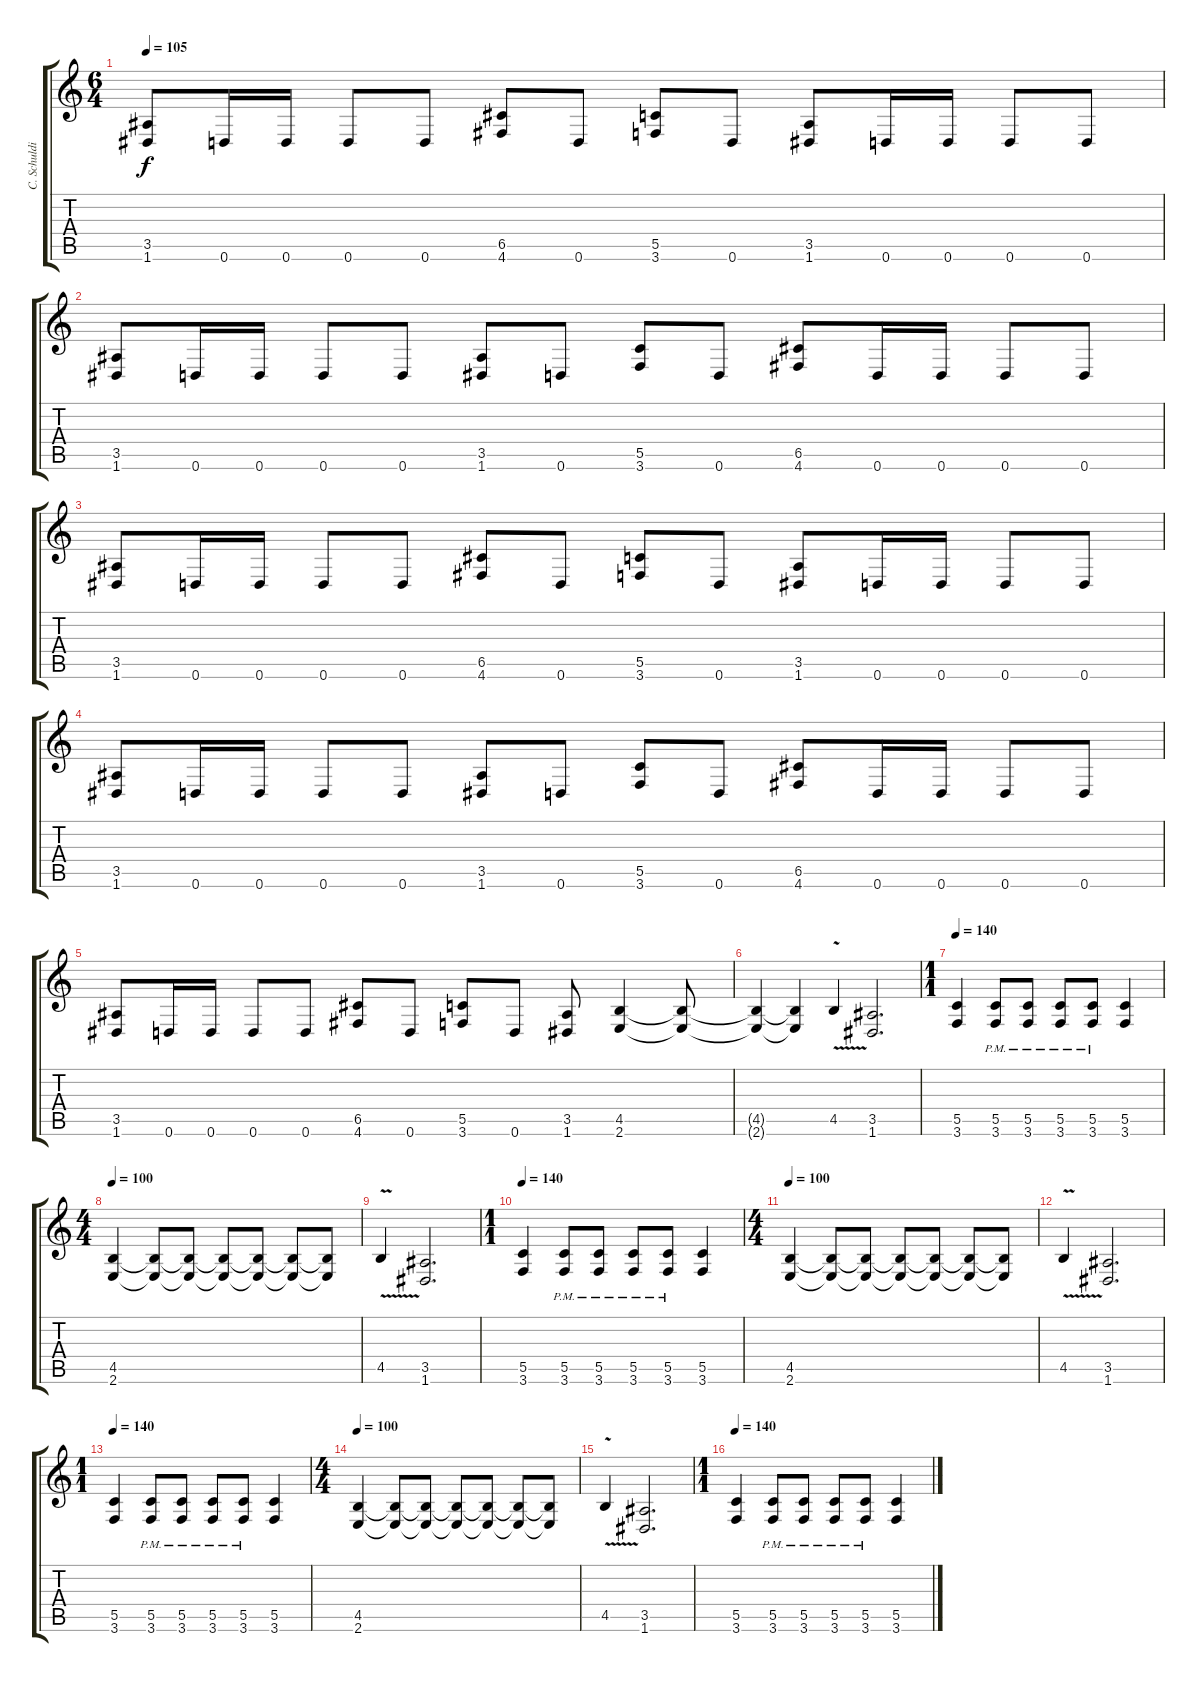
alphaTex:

\track ("C. Schuldiner" "C. Schuldi") {instrument distortionguitar}
\staff {score tabs}
\tuning (D4 A3 F3 C3 G2 D2) {hide}
\ts (6 4)
\tempo 105
\clef g2
\ks c
(3.5 1.6).8{dy f} 0.6.16 0.6.16 0.6.8 0.6.8 (6.5 4.6).8 0.6.8 (5.5 3.6).8 0.6.8 (3.5 1.6).8 0.6.16 0.6.16 0.6.8 0.6.8 |
(3.5 1.6).8 0.6.16 0.6.16 0.6.8 0.6.8 (3.5 1.6).8 0.6.8 (5.5 3.6).8 0.6.8 (6.5 4.6).8 0.6.16 0.6.16 0.6.8 0.6.8 |
(3.5 1.6).8 0.6.16 0.6.16 0.6.8 0.6.8 (6.5 4.6).8 0.6.8 (5.5 3.6).8 0.6.8 (3.5 1.6).8 0.6.16 0.6.16 0.6.8 0.6.8 |
(3.5 1.6).8 0.6.16 0.6.16 0.6.8 0.6.8 (3.5 1.6).8 0.6.8 (5.5 3.6).8 0.6.8 (6.5 4.6).8 0.6.16 0.6.16 0.6.8 0.6.8 |
(3.5 1.6).8 0.6.16 0.6.16 0.6.8 0.6.8 (6.5 4.6).8 0.6.8 (5.5 3.6).8 0.6.8 (3.5 1.6).8 (4.5 2.6).4 (4.5{t} 2.6{t}).8 |
(4.5{t} 2.6{t}).4 (4.5{t} 2.6{t}).4 4.5{v}.4 (3.5 1.6).2{d} |
\ts (1 1)
\tempo 140
(5.5 3.6).4 (5.5{pm} 3.6{pm}).8 (5.5{pm} 3.6{pm}).8 (5.5{pm} 3.6{pm}).8 (5.5{pm} 3.6{pm}).8 (5.5 3.6).4 |
\ts (4 4)
\tempo 80
\tempo 100
(4.5 2.6).4 (4.5{t} 2.6{t}).8 (4.5{t} 2.6{t}).8 (4.5{t} 2.6{t}).8 (4.5{t} 2.6{t}).8 (4.5{t} 2.6{t}).8 (4.5{t} 2.6{t}).8 |
4.5{v}.4 (3.5 1.6).2{d} |
\ts (1 1)
\tempo 140
(5.5 3.6).4 (5.5{pm} 3.6{pm}).8 (5.5{pm} 3.6{pm}).8 (5.5{pm} 3.6{pm}).8 (5.5{pm} 3.6{pm}).8 (5.5 3.6).4 |
\ts (4 4)
\tempo 80
\tempo 100
(4.5 2.6).4 (4.5{t} 2.6{t}).8 (4.5{t} 2.6{t}).8 (4.5{t} 2.6{t}).8 (4.5{t} 2.6{t}).8 (4.5{t} 2.6{t}).8 (4.5{t} 2.6{t}).8 |
4.5{v}.4 (3.5 1.6).2{d} |
\ts (1 1)
\tempo 140
(5.5 3.6).4 (5.5{pm} 3.6{pm}).8 (5.5{pm} 3.6{pm}).8 (5.5{pm} 3.6{pm}).8 (5.5{pm} 3.6{pm}).8 (5.5 3.6).4 |
\ts (4 4)
\tempo 80
\tempo 100
(4.5 2.6).4 (4.5{t} 2.6{t}).8 (4.5{t} 2.6{t}).8 (4.5{t} 2.6{t}).8 (4.5{t} 2.6{t}).8 (4.5{t} 2.6{t}).8 (4.5{t} 2.6{t}).8 |
4.5{v}.4 (3.5 1.6).2{d} |
\ts (1 1)
\tempo 140
(5.5 3.6).4 (5.5{pm} 3.6{pm}).8 (5.5{pm} 3.6{pm}).8 (5.5{pm} 3.6{pm}).8 (5.5{pm} 3.6{pm}).8 (5.5 3.6).4
